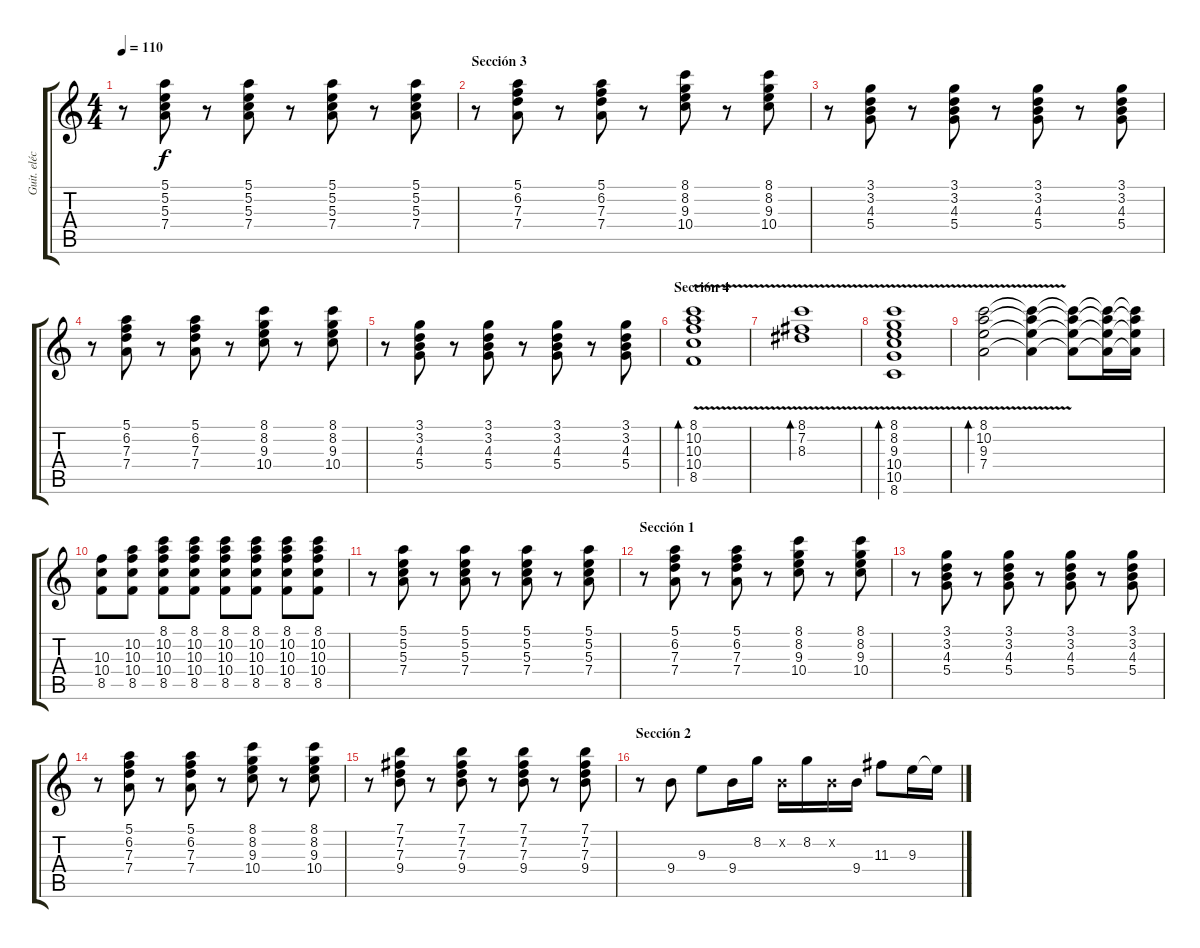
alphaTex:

\track ("Guit. eléctrica" "Guit. eléc") {instrument electricguitarclean}
\staff {score tabs}
\tuning (E4 B3 G3 D3 A2 E2) {hide}
\ts (4 4)
\tempo 110
\clef g2
\ks c
r.8{dy f} (5.1 5.2 5.3 7.4).8 r.8 (5.1 5.2 5.3 7.4).8 r.8 (5.1 5.2 5.3 7.4).8 r.8 (5.1 5.2 5.3 7.4).8 |
\section ("" "Sección 3")
r.8 (5.1 6.2 7.3 7.4).8 r.8 (5.1 6.2 7.3 7.4).8 r.8 (8.1 8.2 9.3 10.4).8 r.8 (8.1 8.2 9.3 10.4).8 |
r.8 (3.1 3.2 4.3 5.4).8 r.8 (3.1 3.2 4.3 5.4).8 r.8 (3.1 3.2 4.3 5.4).8 r.8 (3.1 3.2 4.3 5.4).8 |
r.8 (5.1 6.2 7.3 7.4).8 r.8 (5.1 6.2 7.3 7.4).8 r.8 (8.1 8.2 9.3 10.4).8 r.8 (8.1 8.2 9.3 10.4).8 |
r.8 (3.1 3.2 4.3 5.4).8 r.8 (3.1 3.2 4.3 5.4).8 r.8 (3.1 3.2 4.3 5.4).8 r.8 (3.1 3.2 4.3 5.4).8 |
\section ("" "Sección 4")
(8.1{v} 10.2{v} 10.3{v} 10.4{v} 8.5{v}).1{bd 60} |
(8.1{v} 7.2{v} 8.3{v}).1{bd 60} |
(8.1{v} 8.2{v} 9.3{v} 10.4{v} 10.5{v} 8.6{v}).1{bd 60} |
(8.1{v} 10.2{v} 9.3{v} 7.4{v}).2{bd 60} (8.1{t} 10.2{t} 9.3{t} 7.4{t}).4 (8.1{t} 10.2{t} 9.3{t} 7.4{t}).8 (8.1{t} 10.2{t} 9.3{t} 7.4{t}).16 (8.1{t} 10.2{t} 9.3{t} 7.4{t}).16{volume 9} |
(10.3 10.4 8.5).8 (10.2 10.3 10.4 8.5).8{volume 12} (8.1 10.2 10.3 10.4 8.5).8 (8.1 10.2 10.3 10.4 8.5).8 (8.1 10.2 10.3 10.4 8.5).8 (8.1 10.2 10.3 10.4 8.5).8 (8.1 10.2 10.3 10.4 8.5).8 (8.1 10.2 10.3 10.4 8.5).8 |
r.8 (5.1 5.2 5.3 7.4).8 r.8 (5.1 5.2 5.3 7.4).8 r.8 (5.1 5.2 5.3 7.4).8 r.8 (5.1 5.2 5.3 7.4).8 |
\section ("" "Sección 1")
r.8 (5.1 6.2 7.3 7.4).8 r.8 (5.1 6.2 7.3 7.4).8 r.8 (8.1 8.2 9.3 10.4).8 r.8 (8.1 8.2 9.3 10.4).8 |
r.8 (3.1 3.2 4.3 5.4).8 r.8 (3.1 3.2 4.3 5.4).8 r.8 (3.1 3.2 4.3 5.4).8 r.8 (3.1 3.2 4.3 5.4).8 |
r.8 (5.1 6.2 7.3 7.4).8 r.8 (5.1 6.2 7.3 7.4).8 r.8 (8.1 8.2 9.3 10.4).8 r.8 (8.1 8.2 9.3 10.4).8 |
r.8 (7.1 7.2 7.3 9.4).8 r.8 (7.1 7.2 7.3 9.4).8 r.8 (7.1 7.2 7.3 9.4).8 r.8 (7.1 7.2 7.3 9.4).8 |
\section ("" "Sección 2")
r.8 9.4.8 9.3.8 9.4.16 8.2.16 0.2{x}.16 8.2.16 0.2{x}.16 9.4.16 11.3.8 9.3.16 9.3{t}.16
